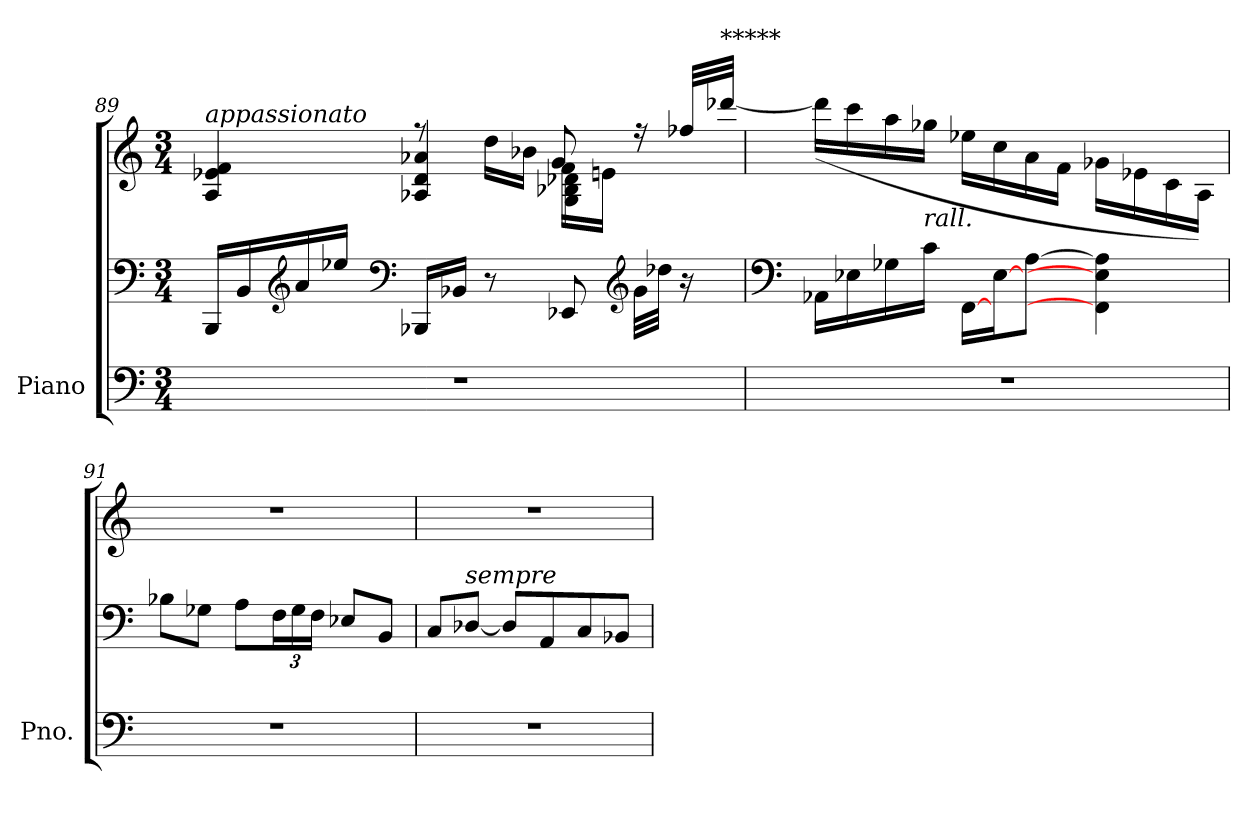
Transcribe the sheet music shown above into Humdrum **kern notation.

**kern	**kern	**kern
*part1	*part1	*part1
*staff3	*staff2	*staff1
*I"Piano	*	*
*I'Pno.	*	*
!!LO:LB:g=z
*clefF4	*clefF4	*clefG2
*k[]	*k[]	*k[]
*M3/4	*M3/4	*M3/4
=89	=89	=89
*	*	*^
*	*	*	*^
!	!	!LO:TX:a:i:t=appassionato	!	!
2.r	16BBB/LL	4ryy	4ryy	4A/ 4e-X/ 4f/
.	16BB/	.	.	.
*	*clefG2	*	*	*
.	16a/	.	.	.
.	16ee-X/JJ	.	.	.
*	*clefF4	*	*	*
.	16BBB-X/LL	4ryy	8r	4A-X/ 4d/ 4a-X/
.	16BB-X/JJ	.	.	.
.	8r	.	16dd\LL	.
.	.	.	16b-X\JJ	.
.	8EE-X/	16f\LL	8g/	4G\ 4B-X\ 4d-X\
.	.	16en\JJ	.	.
*	*clefG2	*	*	*
.	32g\LLL	8ryy	16r	.
.	32dd-X\JJJ	.	.	.
.	16r	.	32ff-X/LLL	.
!	!	!	!LO:TX:a:t=*****	!
.	.	.	[32ddd-X/JJJ	.
*	*	*v	*v	*v
=90	=90	=90
*	*clefF4	*
*	*	*^
2.r	16AA-X\LL	2.ryy	(>16ddd-\LL]
.	16E-X\	.	16ccc\
.	16G-X\	.	16aa\
!	!	!	!LO:TX:b:i:t=rall.
.	16c\JJ	.	16gg-X\JJ
.	[16FF\LL	.	16ee-X\LL
.	[16E-\J	.	16cc\
.	[8A\J	.	16a\
.	.	.	16f\JJ
.	4FF\] 4E-\] 4A\]	.	16g-X\LL
.	.	.	16e-X\
.	.	.	16c\
.	.	.	16A\JJ)
!!LO:PB:g=z
=91	=91	=91	=91
!	!	!LO:TX:a:i:t=più molto	!
*	*	*v	*v
2.r	8B-X\L	2.r
.	8G-X\J	.
.	8A\L	.
*	*Xbrackettup	*
.	24F\L	.
.	24G-\	.
.	24F\JJ	.
.	8E-X/L	.
.	8BB/J	.
=92	=92	=92
2.r	8C/L	2.r
!	!LO:TX:a:i:t=sempre	!
.	[8D-X/J	.
.	8D-/L]	.
.	8AA/	.
.	8C/	.
.	8BB-X/J	.
=	=	=
*-	*-	*-
